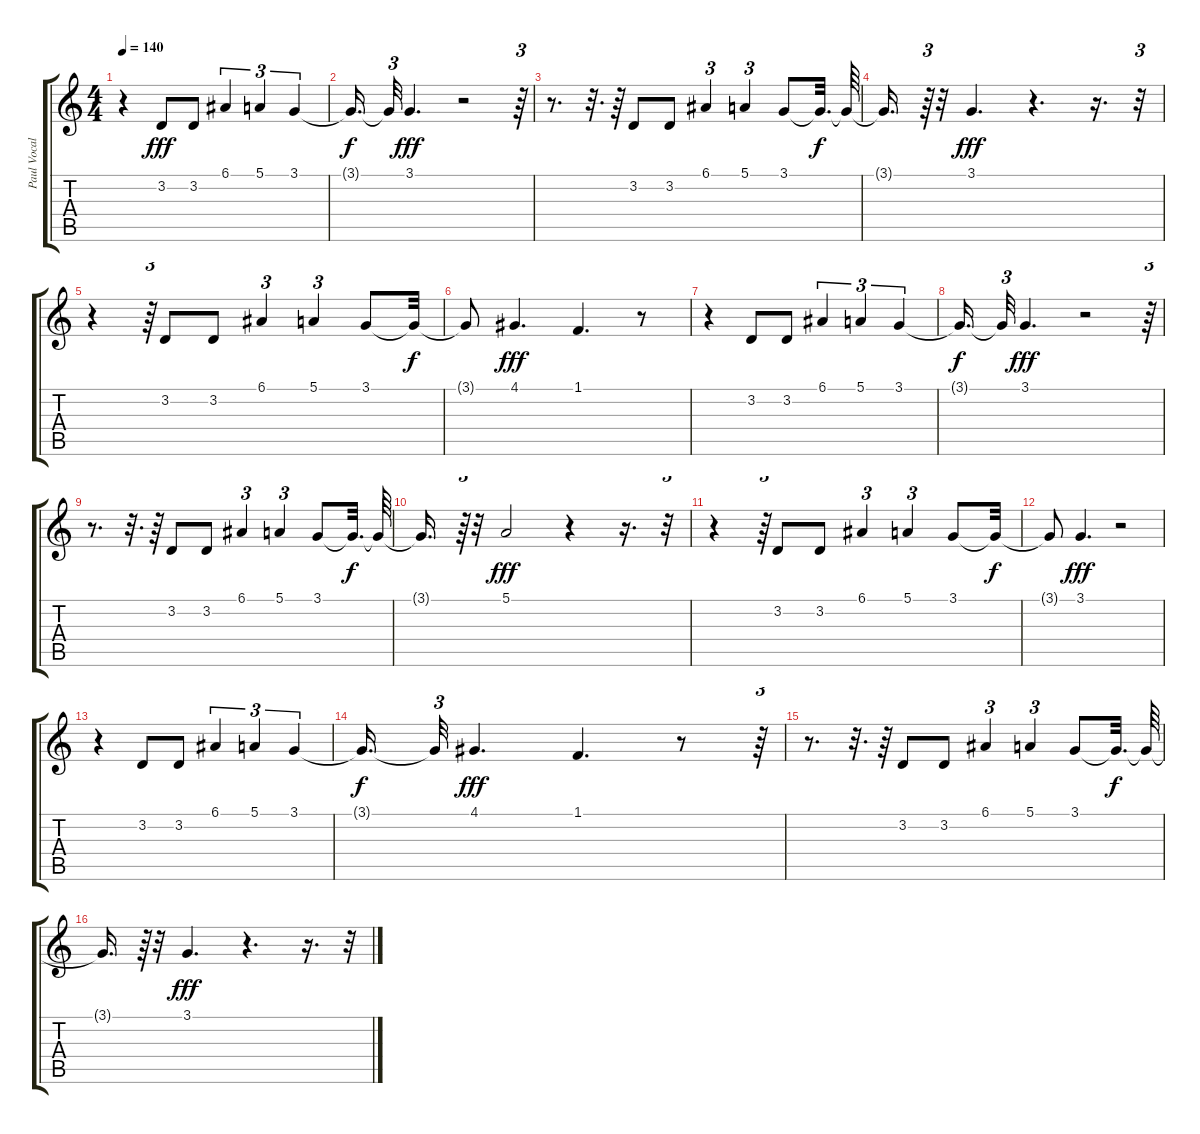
\track ("Paul Vocals" "Paul Vocal") {instrument lead2sawtooth}
\staff {score tabs}
\tuning (E4 B3 G3 D3 A2 E2) {hide}
\ts (4 4)
\tempo 140
\clef g2
\ks c
r.4{dy fff} 3.2.8 3.2.8 6.1.4{tu (3 2)} 5.1.4{tu (3 2)} 3.1.4{tu (3 2)} |
3.1{t}.16{d dy f} 3.1{t}.32{tu (3 2)} 3.1.4{d dy fff} r.2 r.64{tu (3 2)} |
r.8{d} r.32{d} r.64 3.2.8 3.2.8 6.1.4{tu (3 2)} 5.1.4{tu (3 2)} 3.1.8 3.1{t}.32{d dy f} 3.1{t}.64 |
3.1{t}.16{d} r.64{tu (3 2)} r.32 3.1.4{d dy fff} r.4{d} r.16{d} r.32{tu (3 2)} |
r.4 r.64{tu (3 2)} 3.2.8 3.2.8 6.1.4{tu (3 2)} 5.1.4{tu (3 2)} 3.1.8 3.1{t}.32{dy f} |
3.1{t}.8 4.1.4{d dy fff} 1.1.4{d} r.8 |
r.4 3.2.8 3.2.8 6.1.4{tu (3 2)} 5.1.4{tu (3 2)} 3.1.4{tu (3 2)} |
3.1{t}.16{d dy f} 3.1{t}.32{tu (3 2)} 3.1.4{d dy fff} r.2 r.64{tu (3 2)} |
r.8{d} r.32{d} r.64 3.2.8 3.2.8 6.1.4{tu (3 2)} 5.1.4{tu (3 2)} 3.1.8 3.1{t}.32{d dy f} 3.1{t}.64 |
3.1{t}.16{d} r.64{tu (3 2)} r.32 5.1.2{dy fff} r.4 r.16{d} r.32{tu (3 2)} |
r.4 r.64{tu (3 2)} 3.2.8 3.2.8 6.1.4{tu (3 2)} 5.1.4{tu (3 2)} 3.1.8 3.1{t}.32{dy f} |
3.1{t}.8 3.1.4{d dy fff} r.2 |
r.4 3.2.8 3.2.8 6.1.4{tu (3 2)} 5.1.4{tu (3 2)} 3.1.4{tu (3 2)} |
3.1{t}.16{d dy f} 3.1{t}.32{tu (3 2)} 4.1.4{d dy fff} 1.1.4{d} r.8 r.64{tu (3 2)} |
r.8{d} r.32{d} r.64 3.2.8 3.2.8 6.1.4{tu (3 2)} 5.1.4{tu (3 2)} 3.1.8 3.1{t}.32{d dy f} 3.1{t}.64 |
3.1{t}.16{d} r.64{tu (3 2)} r.32 3.1.4{d dy fff} r.4{d} r.16{d} r.32{tu (3 2)}
